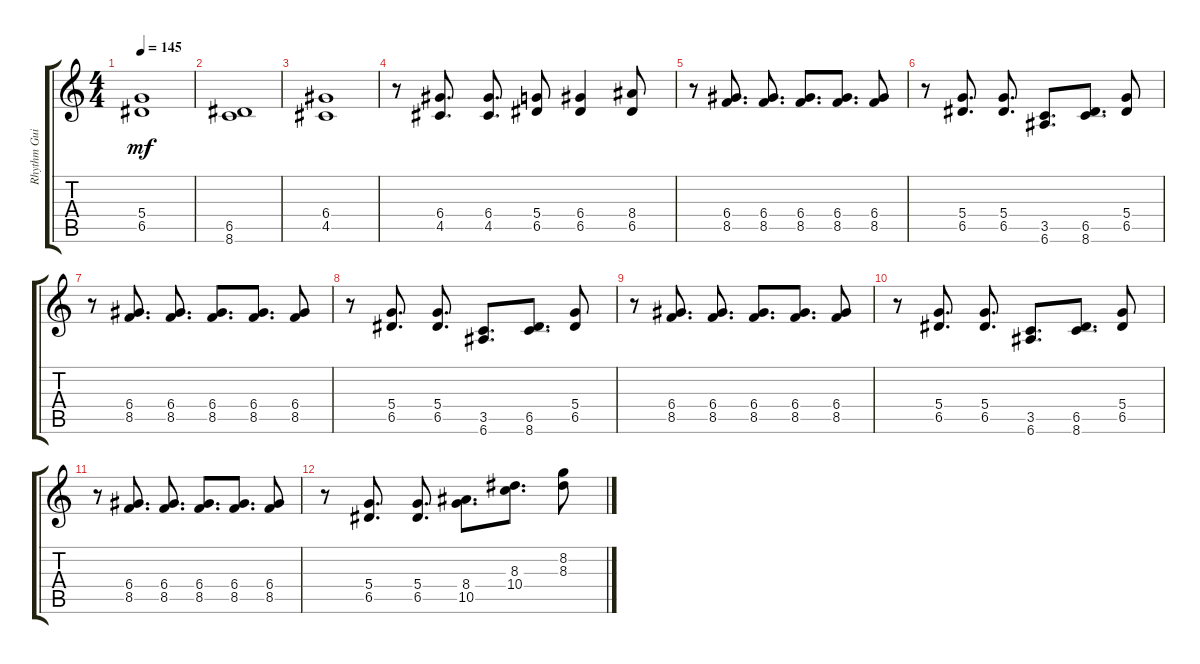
\track ("Rhythm Guitar" "Rhythm Gui") {instrument electricguitarclean}
\staff {score tabs}
\tuning (E4 B3 G3 D3 A2 E2) {hide}
\ts (4 4)
\tempo 145
\clef g2
\ks c
(5.4 6.5).1{dy mf} |
(6.5 8.6).1 |
(6.4 4.5).1 |
r.8 (6.4 4.5).8{d} (6.4 4.5).8{d} (5.4 6.5).8 (6.4 6.5).4 (8.4 6.5).8 |
r.8 (6.4 8.5).8{d} (6.4 8.5).8{d} (6.4 8.5).8{d} (6.4 8.5).8{d} (6.4 8.5).8 |
r.8 (5.4 6.5).8{d} (5.4 6.5).8{d} (3.5 6.6).8{d} (6.5 8.6).8{d} (5.4 6.5).8 |
r.8 (6.4 8.5).8{d} (6.4 8.5).8{d} (6.4 8.5).8{d} (6.4 8.5).8{d} (6.4 8.5).8 |
r.8 (5.4 6.5).8{d} (5.4 6.5).8{d} (3.5 6.6).8{d} (6.5 8.6).8{d} (5.4 6.5).8 |
r.8 (6.4 8.5).8{d} (6.4 8.5).8{d} (6.4 8.5).8{d} (6.4 8.5).8{d} (6.4 8.5).8 |
r.8 (5.4 6.5).8{d} (5.4 6.5).8{d} (3.5 6.6).8{d} (6.5 8.6).8{d} (5.4 6.5).8 |
r.8 (6.4 8.5).8{d} (6.4 8.5).8{d} (6.4 8.5).8{d} (6.4 8.5).8{d} (6.4 8.5).8 |
r.8 (5.4 6.5).8{d} (5.4 6.5).8{d} (8.4 10.5).8{d} (8.3 10.4).8{d} (8.2 8.3).8
